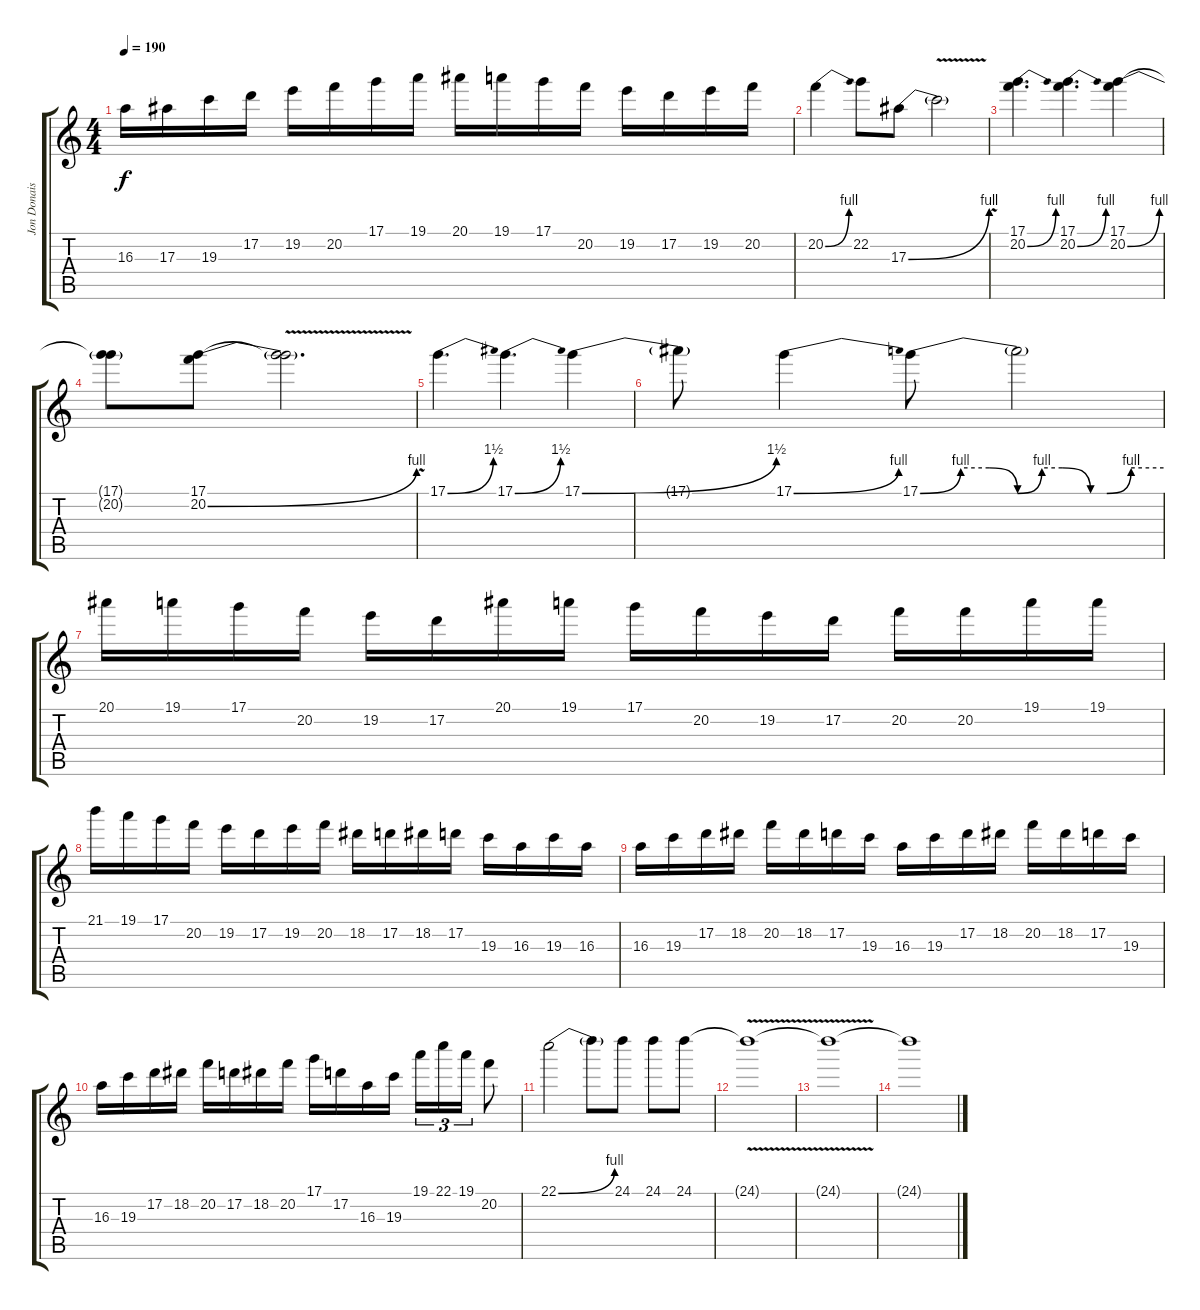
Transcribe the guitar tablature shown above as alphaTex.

\track ("Jon Donais Solo" "Jon Donais") {instrument distortionguitar}
\staff {score tabs}
\tuning (D4 A3 F3 C3 G2 D2) {hide}
\ts (4 4)
\tempo 190
\clef g2
\ks c
16.3.16{dy f} 17.3.16 19.3.16 17.2.16 19.2.16 20.2.16 17.1.16 19.1.16 20.1.16 19.1.16 17.1.16 20.2.16 19.2.16 17.2.16 19.2.16 20.2.16 |
20.2{be (bend 0 0 60 4)}.4 22.2.8 17.3{be (bend 0 0 60 4)}.8 17.3{v t}.2 |
(17.1 20.2{be (bend 0 0 60 4)}).4{d} (17.1 20.2{be (bend 0 0 60 4)}).4{d} (17.1 20.2{be (bend 0 0 60 4)}).4 |
(17.1{t} 20.2{t}).8 (17.1 20.2{be (bend 0 0 60 4)}).8 (17.1{t} 20.2{v t}).2{d} |
17.1{be (bend 0 0 60 6)}.4{d} 17.1{be (bend 0 0 60 6)}.4{d} 17.1{be (bend 0 0 60 6)}.4 |
17.1{t}.8 17.1{be (bend 0 0 60 4)}.4 17.1{be (custom 0 0 10 4 17 4 24 0 30 4 35 4 42 0 46 0 52 4 60 4)}.8 17.1{t}.2 |
20.1.16 19.1.16 17.1.16 20.2.16 19.2.16 17.2.16 20.1.16 19.1.16 17.1.16 20.2.16 19.2.16 17.2.16 20.2.16 20.2.16 19.1.16 19.1.16 |
21.1.16 19.1.16 17.1.16 20.2.16 19.2.16 17.2.16 19.2.16 20.2.16 18.2.16 17.2.16 18.2.16 17.2.16 19.3.16 16.3.16 19.3.16 16.3.16 |
16.3.16 19.3.16 17.2.16 18.2.16 20.2.16 18.2.16 17.2.16 19.3.16 16.3.16 19.3.16 17.2.16 18.2.16 20.2.16 18.2.16 17.2.16 19.3.16 |
16.3.16 19.3.16 17.2.16 18.2.16 20.2.16 17.2.16 18.2.16 20.2.16 17.1.16 17.2.16 16.3.16 19.3.16 19.1.16{tu (3 2)} 22.1.16{tu (3 2)} 19.1.16{tu (3 2)} 20.2.8 |
22.1{be (bend 0 0 60 4)}.2 22.1{t}.8 24.1.8 24.1.8 24.1.8 |
24.1{v t}.1 |
24.1{t}.1 |
24.1{t}.1{volume 0}
